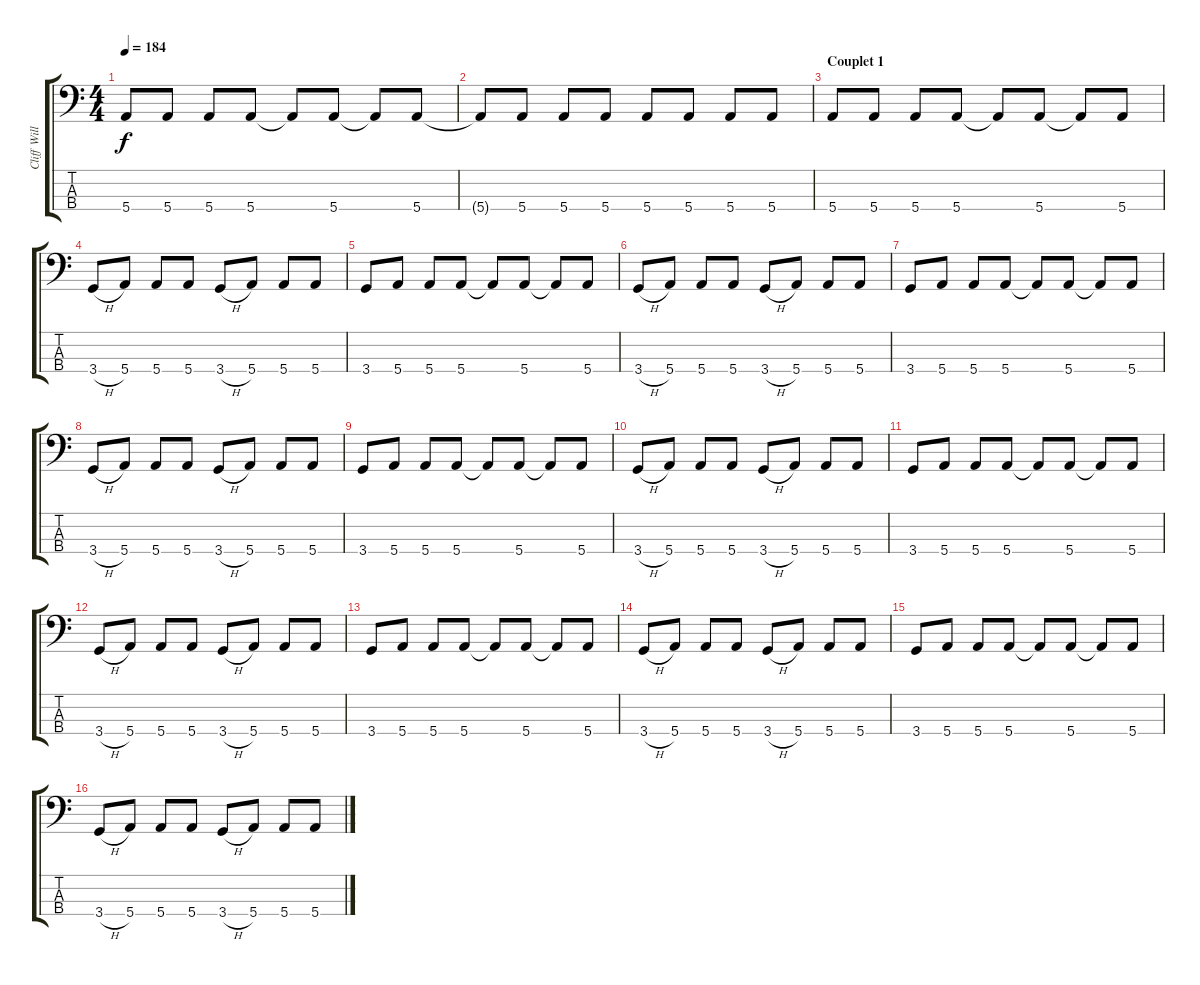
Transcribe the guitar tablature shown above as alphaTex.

\track ("Cliff Williams" "Cliff Will") {instrument electricbassfinger}
\staff {score tabs}
\tuning (G2 D2 A1 E1) {hide}
\ts (4 4)
\tempo 184
\clef f4
\ks c
5.4.8{dy f} 5.4.8 5.4.8 5.4.8 5.4{t}.8 5.4.8 5.4{t}.8 5.4.8 |
5.4{t}.8 5.4.8 5.4.8 5.4.8 5.4.8 5.4.8 5.4.8 5.4.8 |
\section ("" "Couplet 1")
5.4.8 5.4.8 5.4.8 5.4.8 5.4{t}.8 5.4.8 5.4{t}.8 5.4.8 |
3.4{h}.8 5.4.8 5.4.8 5.4.8 3.4{h}.8 5.4.8 5.4.8 5.4.8 |
3.4.8 5.4.8 5.4.8 5.4.8 5.4{t}.8 5.4.8 5.4{t}.8 5.4.8 |
3.4{h}.8 5.4.8 5.4.8 5.4.8 3.4{h}.8 5.4.8 5.4.8 5.4.8 |
3.4.8 5.4.8 5.4.8 5.4.8 5.4{t}.8 5.4.8 5.4{t}.8 5.4.8 |
3.4{h}.8 5.4.8 5.4.8 5.4.8 3.4{h}.8 5.4.8 5.4.8 5.4.8 |
3.4.8 5.4.8 5.4.8 5.4.8 5.4{t}.8 5.4.8 5.4{t}.8 5.4.8 |
3.4{h}.8 5.4.8 5.4.8 5.4.8 3.4{h}.8 5.4.8 5.4.8 5.4.8 |
3.4.8 5.4.8 5.4.8 5.4.8 5.4{t}.8 5.4.8 5.4{t}.8 5.4.8 |
3.4{h}.8 5.4.8 5.4.8 5.4.8 3.4{h}.8 5.4.8 5.4.8 5.4.8 |
3.4.8 5.4.8 5.4.8 5.4.8 5.4{t}.8 5.4.8 5.4{t}.8 5.4.8 |
3.4{h}.8 5.4.8 5.4.8 5.4.8 3.4{h}.8 5.4.8 5.4.8 5.4.8 |
3.4.8 5.4.8 5.4.8 5.4.8 5.4{t}.8 5.4.8 5.4{t}.8 5.4.8 |
3.4{h}.8 5.4.8 5.4.8 5.4.8 3.4{h}.8 5.4.8 5.4.8 5.4.8
